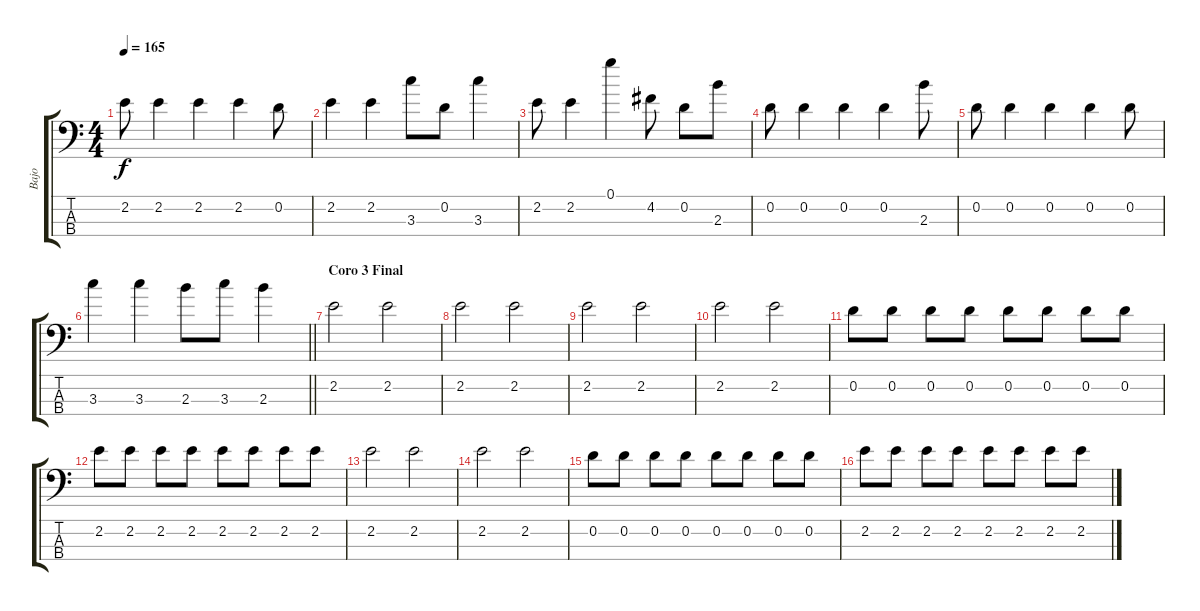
\track ("Bajo" "Bajo") {instrument electricbassfinger}
\staff {score tabs}
\tuning (G4 D3 A3 E3) {hide}
\ts (4 4)
\tempo 165
\clef f4
\ks c
2.2.8{dy f} 2.2.4 2.2.4 2.2.4 0.2.8 |
2.2.4 2.2.4 3.3.8 0.2.8 3.3.4 |
2.2.8 2.2.4 0.1.4 4.2.8 0.2.8 2.3.8 |
0.2.8 0.2.4 0.2.4 0.2.4 2.3.8 |
0.2.8 0.2.4 0.2.4 0.2.4 0.2.8 |
\barLineRight lightlight
3.3.4 3.3.4 2.3.8 3.3.8 2.3.4 |
\section ("" "Coro 3 Final")
2.2.2 2.2.2 |
2.2.2 2.2.2 |
2.2.2 2.2.2 |
2.2.2 2.2.2 |
0.2.8 0.2.8 0.2.8 0.2.8 0.2.8 0.2.8 0.2.8 0.2.8 |
2.2.8 2.2.8 2.2.8 2.2.8 2.2.8 2.2.8 2.2.8 2.2.8 |
2.2.2 2.2.2 |
2.2.2 2.2.2 |
0.2.8 0.2.8 0.2.8 0.2.8 0.2.8 0.2.8 0.2.8 0.2.8 |
2.2.8 2.2.8 2.2.8 2.2.8 2.2.8 2.2.8 2.2.8 2.2.8
